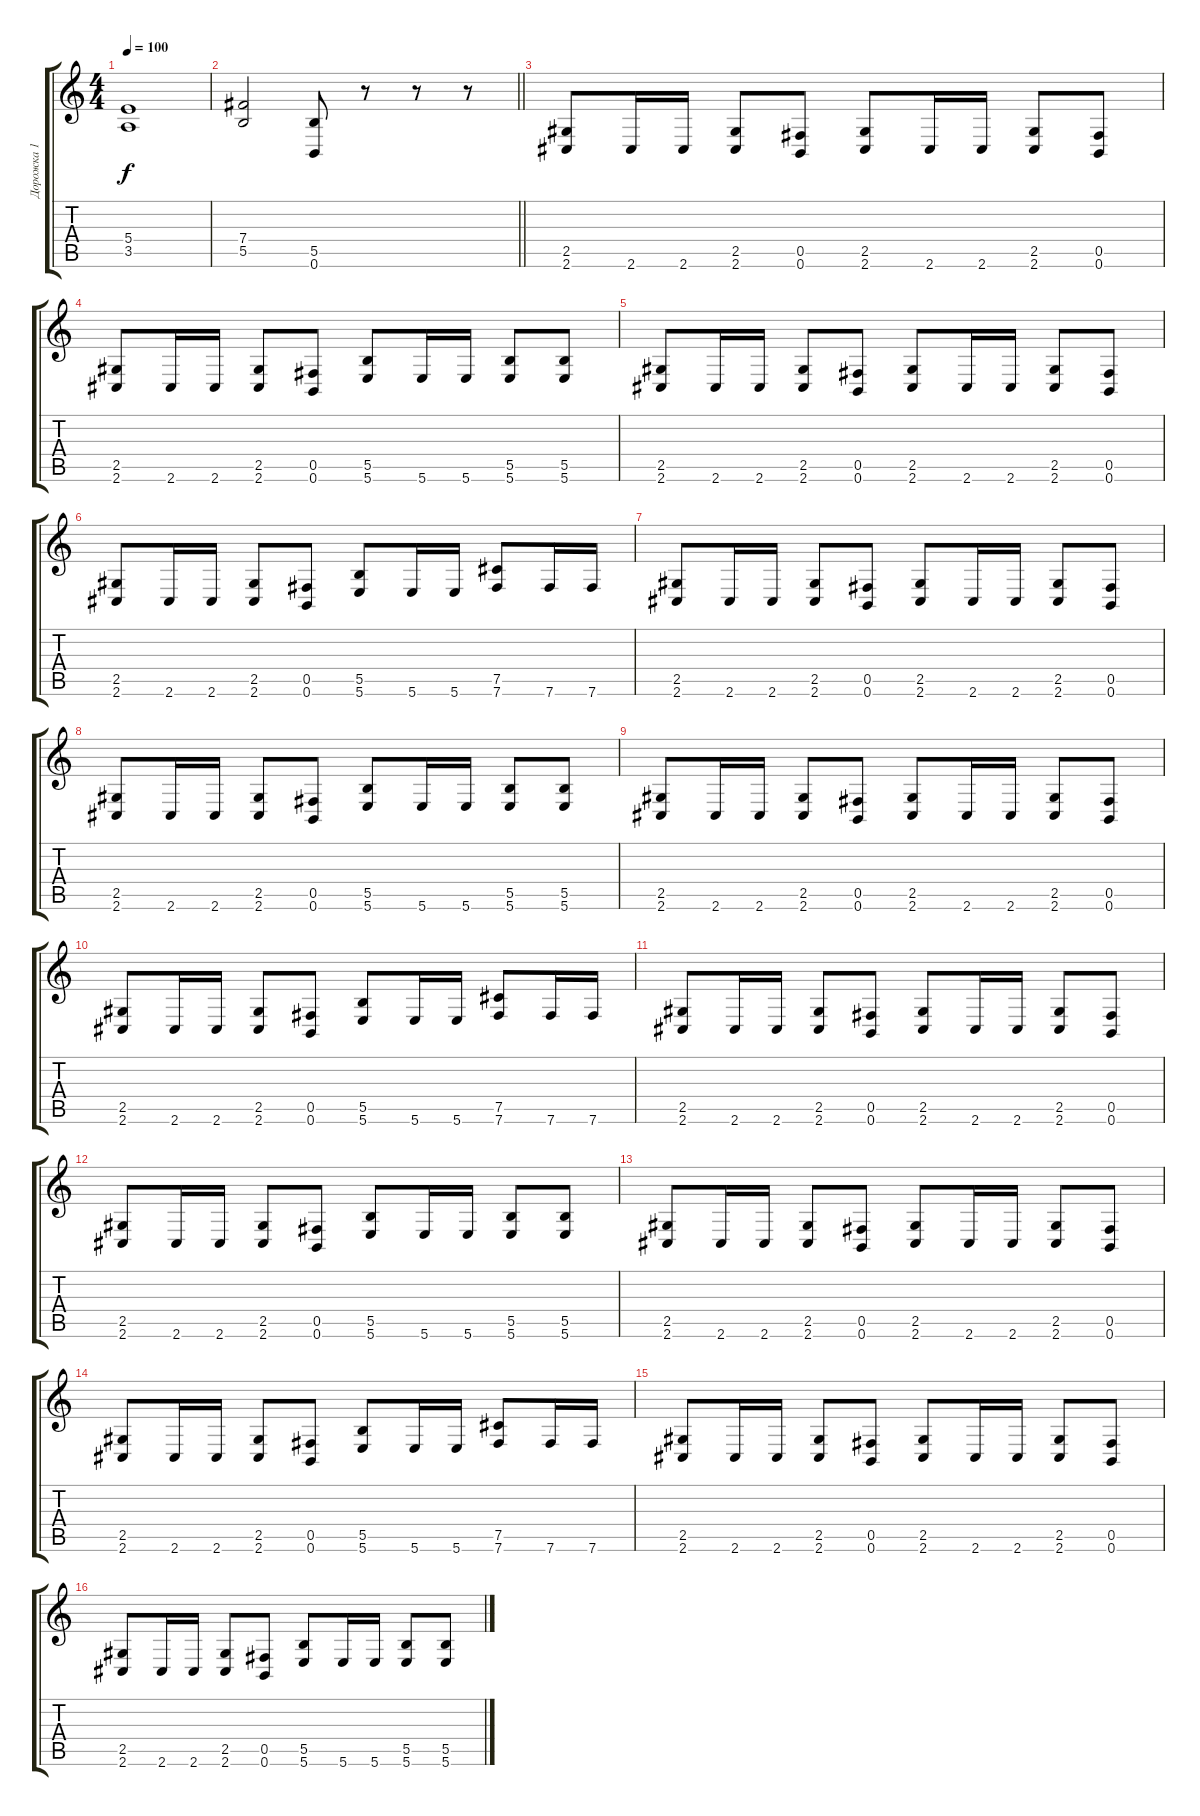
\track ("Дорожка 1" "Дорожка 1") {instrument distortionguitar}
\staff {score tabs}
\tuning (Db4 Ab3 E3 B2 Gb2 B1) {hide}
\ts (4 4)
\tempo 100
\clef g2
\ks c
(5.4 3.5).1{dy f} |
\barLineRight lightlight
(7.4 5.5).2 (5.5 0.6).8 r.8 r.8 r.8 |
\section ("" " ")
(2.5 2.6).8 2.6.16 2.6.16 (2.5 2.6).8 (0.5 0.6).8 (2.5 2.6).8 2.6.16 2.6.16 (2.5 2.6).8 (0.5 0.6).8 |
(2.5 2.6).8 2.6.16 2.6.16 (2.5 2.6).8 (0.5 0.6).8 (5.5 5.6).8 5.6.16 5.6.16 (5.5 5.6).8 (5.5 5.6).8 |
(2.5 2.6).8 2.6.16 2.6.16 (2.5 2.6).8 (0.5 0.6).8 (2.5 2.6).8 2.6.16 2.6.16 (2.5 2.6).8 (0.5 0.6).8 |
(2.5 2.6).8 2.6.16 2.6.16 (2.5 2.6).8 (0.5 0.6).8 (5.5 5.6).8 5.6.16 5.6.16 (7.5 7.6).8 7.6.16 7.6.16 |
(2.5 2.6).8 2.6.16 2.6.16 (2.5 2.6).8 (0.5 0.6).8 (2.5 2.6).8 2.6.16 2.6.16 (2.5 2.6).8 (0.5 0.6).8 |
(2.5 2.6).8 2.6.16 2.6.16 (2.5 2.6).8 (0.5 0.6).8 (5.5 5.6).8 5.6.16 5.6.16 (5.5 5.6).8 (5.5 5.6).8 |
(2.5 2.6).8 2.6.16 2.6.16 (2.5 2.6).8 (0.5 0.6).8 (2.5 2.6).8 2.6.16 2.6.16 (2.5 2.6).8 (0.5 0.6).8 |
(2.5 2.6).8 2.6.16 2.6.16 (2.5 2.6).8 (0.5 0.6).8 (5.5 5.6).8 5.6.16 5.6.16 (7.5 7.6).8 7.6.16 7.6.16 |
(2.5 2.6).8 2.6.16 2.6.16 (2.5 2.6).8 (0.5 0.6).8 (2.5 2.6).8 2.6.16 2.6.16 (2.5 2.6).8 (0.5 0.6).8 |
(2.5 2.6).8 2.6.16 2.6.16 (2.5 2.6).8 (0.5 0.6).8 (5.5 5.6).8 5.6.16 5.6.16 (5.5 5.6).8 (5.5 5.6).8 |
(2.5 2.6).8 2.6.16 2.6.16 (2.5 2.6).8 (0.5 0.6).8 (2.5 2.6).8 2.6.16 2.6.16 (2.5 2.6).8 (0.5 0.6).8 |
(2.5 2.6).8 2.6.16 2.6.16 (2.5 2.6).8 (0.5 0.6).8 (5.5 5.6).8 5.6.16 5.6.16 (7.5 7.6).8 7.6.16 7.6.16 |
(2.5 2.6).8 2.6.16 2.6.16 (2.5 2.6).8 (0.5 0.6).8 (2.5 2.6).8 2.6.16 2.6.16 (2.5 2.6).8 (0.5 0.6).8 |
(2.5 2.6).8 2.6.16 2.6.16 (2.5 2.6).8 (0.5 0.6).8 (5.5 5.6).8 5.6.16 5.6.16 (5.5 5.6).8 (5.5 5.6).8
